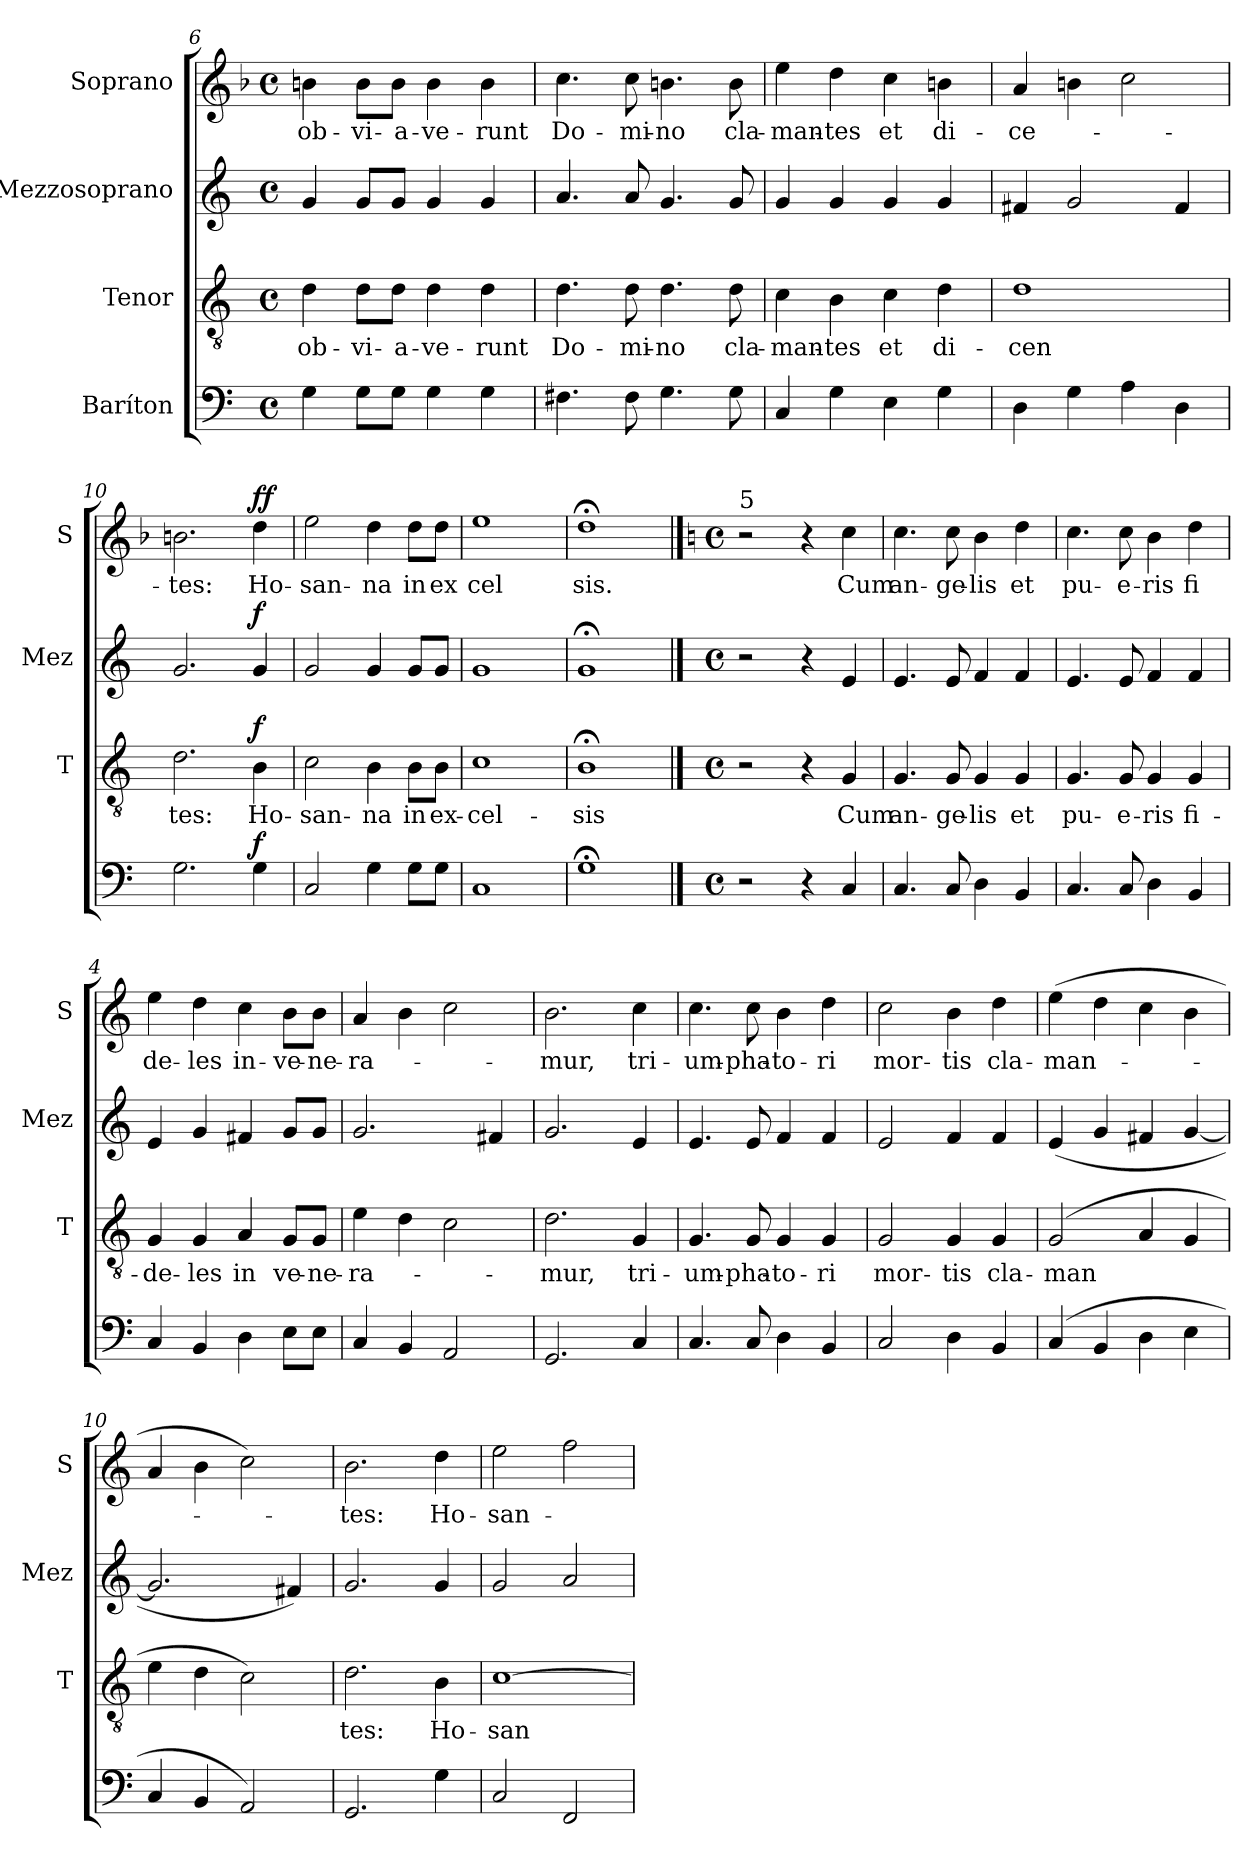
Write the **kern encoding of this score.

**kern	**dynam	**kern	**text	**dynam	**kern	**dynam	**kern	**text	**dynam
*part4	*part4	*part3	*part3	*part3	*part2	*part2	*part1	*part1	*part1
*staff4	*staff4	*staff3	*staff3	*staff3	*staff2	*staff2	*staff1	*staff1	*staff1
*I"Baríton	*	*I"Tenor	*	*	*I"Mezzosoprano	*	*I"Soprano	*	*
*	*	*I'T	*	*	*I'Mez	*	*I'S	*	*
*clefF4	*	*clefGv2	*	*	*clefG2	*	*clefG2	*	*
*k[]	*	*k[]	*	*	*k[]	*	*k[b-]	*	*
*M4/4	*	*M4/4	*	*	*M4/4	*	*M4/4	*	*
*met(c)	*	*met(c)	*	*	*met(c)	*	*met(c)	*	*
=6	=6	=6	=6	=6	=6	=6	=6	=6	=6
!	!	!	!LO:LY:b	!	!	!	!	!LO:LY:b	!
4G\	.	4d\	ob-	.	4g/	.	4bn\	ob-	.
!	!	!	!LO:LY:b	!	!	!	!	!LO:LY:b	!
8G\L	.	8d\L	-vi-	.	8g/L	.	8b\L	-vi-	.
!	!	!	!LO:LY:b	!	!	!	!	!LO:LY:b	!
8G\J	.	8d\J	-a-	.	8g/J	.	8b\J	-a-	.
!	!	!	!LO:LY:b	!	!	!	!	!LO:LY:b	!
4G\	.	4d\	-ve-	.	4g/	.	4b\	-ve-	.
!	!	!	!LO:LY:b	!	!	!	!	!LO:LY:b	!
4G\	.	4d\	-runt	.	4g/	.	4b\	-runt	.
!!LO:PB:g=z
=7	=7	=7	=7	=7	=7	=7	=7	=7	=7
!	!	!	!LO:LY:b	!	!	!	!	!LO:LY:b	!
4.F#X\	.	4.d\	Do-	.	4.a/	.	4.cc\	Do-	.
!	!	!	!LO:LY:b	!	!	!	!	!LO:LY:b	!
8F#\	.	8d\	-mi-	.	8a/	.	8cc\	-mi-	.
!	!	!	!LO:LY:b	!	!	!	!	!LO:LY:b	!
4.G\	.	4.d\	-no	.	4.g/	.	4.bn\	-no	.
!	!	!	!LO:LY:b	!	!	!	!	!LO:LY:b	!
8G\	.	8d\	cla-	.	8g/	.	8b\	cla-	.
=8	=8	=8	=8	=8	=8	=8	=8	=8	=8
!	!	!	!LO:LY:b	!	!	!	!	!LO:LY:b	!
4C/	.	4c\	-man-	.	4g/	.	4ee\	-man-	.
!	!	!	!LO:LY:b	!	!	!	!	!LO:LY:b	!
4G\	.	4B\	-tes	.	4g/	.	4dd\	-tes	.
!	!	!	!LO:LY:b	!	!	!	!	!LO:LY:b	!
4E\	.	4c\	et	.	4g/	.	4cc\	et	.
!	!	!	!LO:LY:b	!	!	!	!	!LO:LY:b	!
4G\	.	4d\	di-	.	4g/	.	4bn\	di-	.
=9	=9	=9	=9	=9	=9	=9	=9	=9	=9
!	!	!	!LO:LY:b	!	!	!	!	!LO:LY:b	!
4D\	.	1d	-cen	.	4f#X/	.	4a/	-ce-	.
4G\	.	.	.	.	2g/	.	4bn\	.	.
4A\	.	.	.	.	.	.	2cc\	.	.
4D\	.	.	.	.	4f#/	.	.	.	.
=10	=10	=10	=10	=10	=10	=10	=10	=10	=10
!	!	!	!LO:LY:b	!	!	!	!	!LO:LY:b	!
2.G\	.	2.d\	tes:	.	2.g/	.	2.bn\	-tes:	.
!	!LO:DY:a	!	!LO:LY:b	!LO:DY:a	!	!LO:DY:a	!	!LO:LY:b	!LO:DY:a
!	!	!	!	!	!	!	!	!	!LO:DY:n=1:a
4G\	f	4B\	Ho-	f	4g/	f	4dd\	Ho-	f f
=11	=11	=11	=11	=11	=11	=11	=11	=11	=11
!	!	!	!LO:LY:b	!	!	!	!	!LO:LY:b	!
2C/	.	2c\	-san-	.	2g/	.	2ee\	-san-	.
!	!	!	!LO:LY:b	!	!	!	!	!LO:LY:b	!
4G\	.	4B\	-na	.	4g/	.	4dd\	-na	.
!	!	!	!LO:LY:b	!	!	!	!	!LO:LY:b	!
8G\L	.	8B\L	in	.	8g/L	.	8dd\L	in	.
!	!	!	!LO:LY:b	!	!	!	!	!LO:LY:b	!
8G\J	.	8B\J	ex-	.	8g/J	.	8dd\J	ex	.
=12	=12	=12	=12	=12	=12	=12	=12	=12	=12
!	!	!	!LO:LY:b	!	!	!	!	!LO:LY:b	!
1C	.	1c	-cel-	.	1g	.	1ee	cel	.
=13	=13	=13	=13	=13	=13	=13	=13	=13	=13
!	!	!	!LO:LY:b	!	!	!	!	!LO:LY:b	!
1G;<	.	1B;<	-sis	.	1g;<	.	1dd;<	sis.	.
!!LO:LB:g=z
==1	==1	==1	==1	==1	==1	==1	==1	==1	==1
*k[]	*	*k[]	*	*	*k[]	*	*k[]	*	*
*M4/4	*	*M4/4	*	*	*M4/4	*	*M4/4	*	*
*met(c)	*	*met(c)	*	*	*met(c)	*	*met(c)	*	*
!	!	!	!	!	!	!	!LO:TX:t=5	!	!
2r	.	2r	.	.	2r	.	2r	.	.
4r	.	4r	.	.	4r	.	4r	.	.
!	!	!	!LO:LY:b	!	!	!	!	!LO:LY:b	!
4C/	.	4G/	Cum	.	4e/	.	4cc\	Cum	.
=2	=2	=2	=2	=2	=2	=2	=2	=2	=2
!	!	!	!LO:LY:b	!	!	!	!	!LO:LY:b	!
4.C/	.	4.G/	an-	.	4.e/	.	4.cc\	an-	.
!	!	!	!LO:LY:b	!	!	!	!	!LO:LY:b	!
8C/	.	8G/	-ge-	.	8e/	.	8cc\	-ge-	.
!	!	!	!LO:LY:b	!	!	!	!	!LO:LY:b	!
4D\	.	4G/	-lis	.	4f/	.	4b\	-lis	.
!	!	!	!LO:LY:b	!	!	!	!	!LO:LY:b	!
4BB/	.	4G/	et	.	4f/	.	4dd\	et	.
=3	=3	=3	=3	=3	=3	=3	=3	=3	=3
!	!	!	!LO:LY:b	!	!	!	!	!LO:LY:b	!
4.C/	.	4.G/	pu-	.	4.e/	.	4.cc\	pu-	.
!	!	!	!LO:LY:b	!	!	!	!	!LO:LY:b	!
8C/	.	8G/	-e-	.	8e/	.	8cc\	-e-	.
!	!	!	!LO:LY:b	!	!	!	!	!LO:LY:b	!
4D\	.	4G/	-ris	.	4f/	.	4b\	-ris	.
!	!	!	!LO:LY:b	!	!	!	!	!LO:LY:b	!
4BB/	.	4G/	fi-	.	4f/	.	4dd\	fi	.
=4	=4	=4	=4	=4	=4	=4	=4	=4	=4
!	!	!	!LO:LY:b	!	!	!	!	!LO:LY:b	!
4C/	.	4G/	-de-	.	4e/	.	4ee\	de-	.
!	!	!	!LO:LY:b	!	!	!	!	!LO:LY:b	!
4BB/	.	4G/	-les	.	4g/	.	4dd\	-les	.
!	!	!	!LO:LY:b	!	!	!	!	!LO:LY:b	!
4D\	.	4A/	in	.	4f#X/	.	4cc\	in-	.
!	!	!	!LO:LY:b	!	!	!	!	!LO:LY:b	!
8E\L	.	8G/L	ve-	.	8g/L	.	8b\L	-ve-	.
!	!	!	!LO:LY:b	!	!	!	!	!LO:LY:b	!
8E\J	.	8G/J	-ne-	.	8g/J	.	8b\J	-ne-	.
=5	=5	=5	=5	=5	=5	=5	=5	=5	=5
!	!	!	!LO:LY:b	!	!	!	!	!LO:LY:b	!
4C/	.	4e\	-ra-	.	2.g/	.	4a/	-ra-	.
4BB/	.	4d\	.	.	.	.	4b\	.	.
2AA/	.	2c\	.	.	.	.	2cc\	.	.
.	.	.	.	.	4f#X/	.	.	.	.
=6	=6	=6	=6	=6	=6	=6	=6	=6	=6
!	!	!	!LO:LY:b	!	!	!	!	!LO:LY:b	!
2.GG/	.	2.d\	-mur,	.	2.g/	.	2.b\	-mur,	.
!	!	!	!LO:LY:b	!	!	!	!	!LO:LY:b	!
4C/	.	4G/	tri-	.	4e/	.	4cc\	tri-	.
!!LO:PB:g=z
=7	=7	=7	=7	=7	=7	=7	=7	=7	=7
!	!	!	!LO:LY:b	!	!	!	!	!LO:LY:b	!
4.C/	.	4.G/	-um-	.	4.e/	.	4.cc\	-um-	.
!	!	!	!LO:LY:b	!	!	!	!	!LO:LY:b	!
8C/	.	8G/	-pha-	.	8e/	.	8cc\	-pha-	.
!	!	!	!LO:LY:b	!	!	!	!	!LO:LY:b	!
4D\	.	4G/	-to-	.	4f/	.	4b\	-to-	.
!	!	!	!LO:LY:b	!	!	!	!	!LO:LY:b	!
4BB/	.	4G/	-ri	.	4f/	.	4dd\	-ri	.
=8	=8	=8	=8	=8	=8	=8	=8	=8	=8
!	!	!	!LO:LY:b	!	!	!	!	!LO:LY:b	!
2C/	.	2G/	mor-	.	2e/	.	2cc\	mor-	.
!	!	!	!LO:LY:b	!	!	!	!	!LO:LY:b	!
4D\	.	4G/	-tis	.	4f/	.	4b\	-tis	.
!	!	!	!LO:LY:b	!	!	!	!	!LO:LY:b	!
4BB/	.	4G/	cla-	.	4f/	.	4dd\	cla-	.
=9	=9	=9	=9	=9	=9	=9	=9	=9	=9
!	!	!	!LO:LY:b	!	!	!	!	!LO:LY:b	!
(>4C/	.	(>2G/	-man	.	(>4e/	.	(>4ee\	-man-	.
4BB/	.	.	.	.	4g/	.	4dd\	.	.
4D\	.	4A/	.	.	4f#X/	.	4cc\	.	.
4E\	.	4G/	.	.	[4g/	.	4b\	.	.
=10	=10	=10	=10	=10	=10	=10	=10	=10	=10
4C/	.	4e\	.	.	2.g/]	.	4a/	.	.
4BB/	.	4d\	.	.	.	.	4b\	.	.
2AA/)	.	2c\)	.	.	.	.	2cc\)	.	.
.	.	.	.	.	4f#X/)	.	.	.	.
=11	=11	=11	=11	=11	=11	=11	=11	=11	=11
!	!	!	!LO:LY:b	!	!	!	!	!LO:LY:b	!
2.GG/	.	2.d\	tes:	.	2.g/	.	2.b\	-tes:	.
!	!	!	!LO:LY:b	!	!	!	!	!LO:LY:b	!
4G\	.	4B\	Ho-	.	4g/	.	4dd\	Ho-	.
=12	=12	=12	=12	=12	=12	=12	=12	=12	=12
!	!	!	!LO:LY:b	!	!	!	!	!LO:LY:b	!
2C/	.	[1c	-san-	.	2g/	.	2ee\	-san-	.
2FF/	.	.	.	.	2a/	.	2ff\	.	.
=	=	=	=	=	=	=	=	=	=
*-	*-	*-	*-	*-	*-	*-	*-	*-	*-
